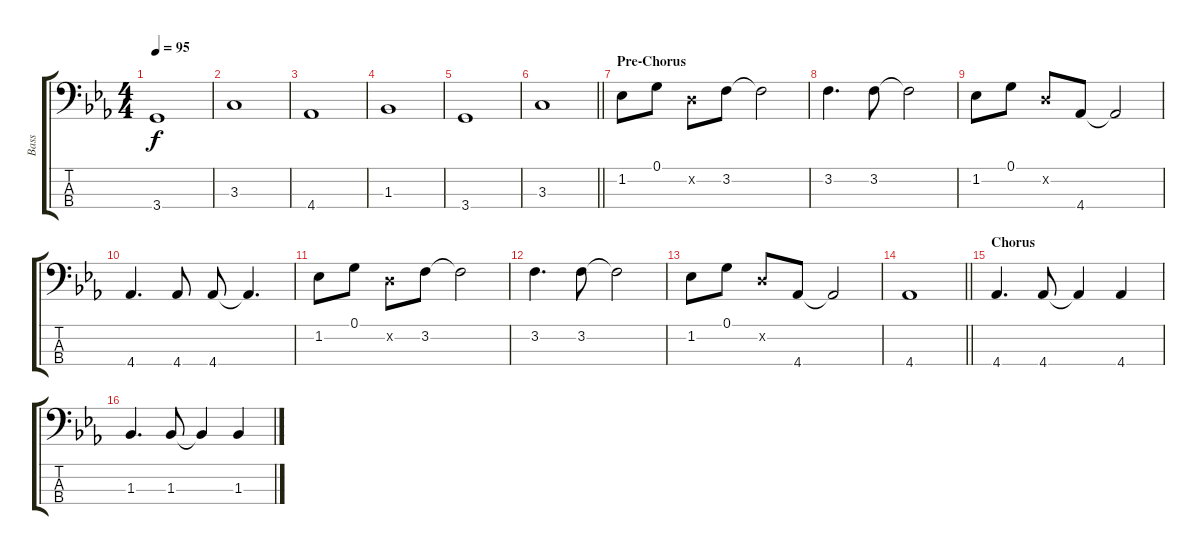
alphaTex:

\track ("Bass" "Bass") {instrument electricbassfinger}
\staff {score tabs}
\tuning (G2 D2 A1 E1) {hide}
\ts (4 4)
\tempo 95
\clef f4
\ks eb
3.4.1{dy f} |
3.3.1 |
4.4.1 |
1.3.1 |
3.4.1 |
\barLineRight lightlight
3.3.1 |
\section ("" "Pre-Chorus")
1.2.8 0.1.8 0.2{x}.8 3.2.8 3.2{t}.2 |
3.2.4{d} 3.2.8 3.2{t}.2 |
1.2.8 0.1.8 0.2{x}.8 4.4.8 4.4{t}.2 |
4.4.4{d} 4.4.8 4.4.8 4.4{t}.4{d} |
1.2.8 0.1.8 0.2{x}.8 3.2.8 3.2{t}.2 |
3.2.4{d} 3.2.8 3.2{t}.2 |
1.2.8 0.1.8 0.2{x}.8 4.4.8 4.4{t}.2 |
\barLineRight lightlight
4.4.1 |
\section ("" "Chorus")
4.4.4{d} 4.4.8 4.4{t}.4 4.4.4 |
1.3.4{d} 1.3.8 1.3{t}.4 1.3.4
